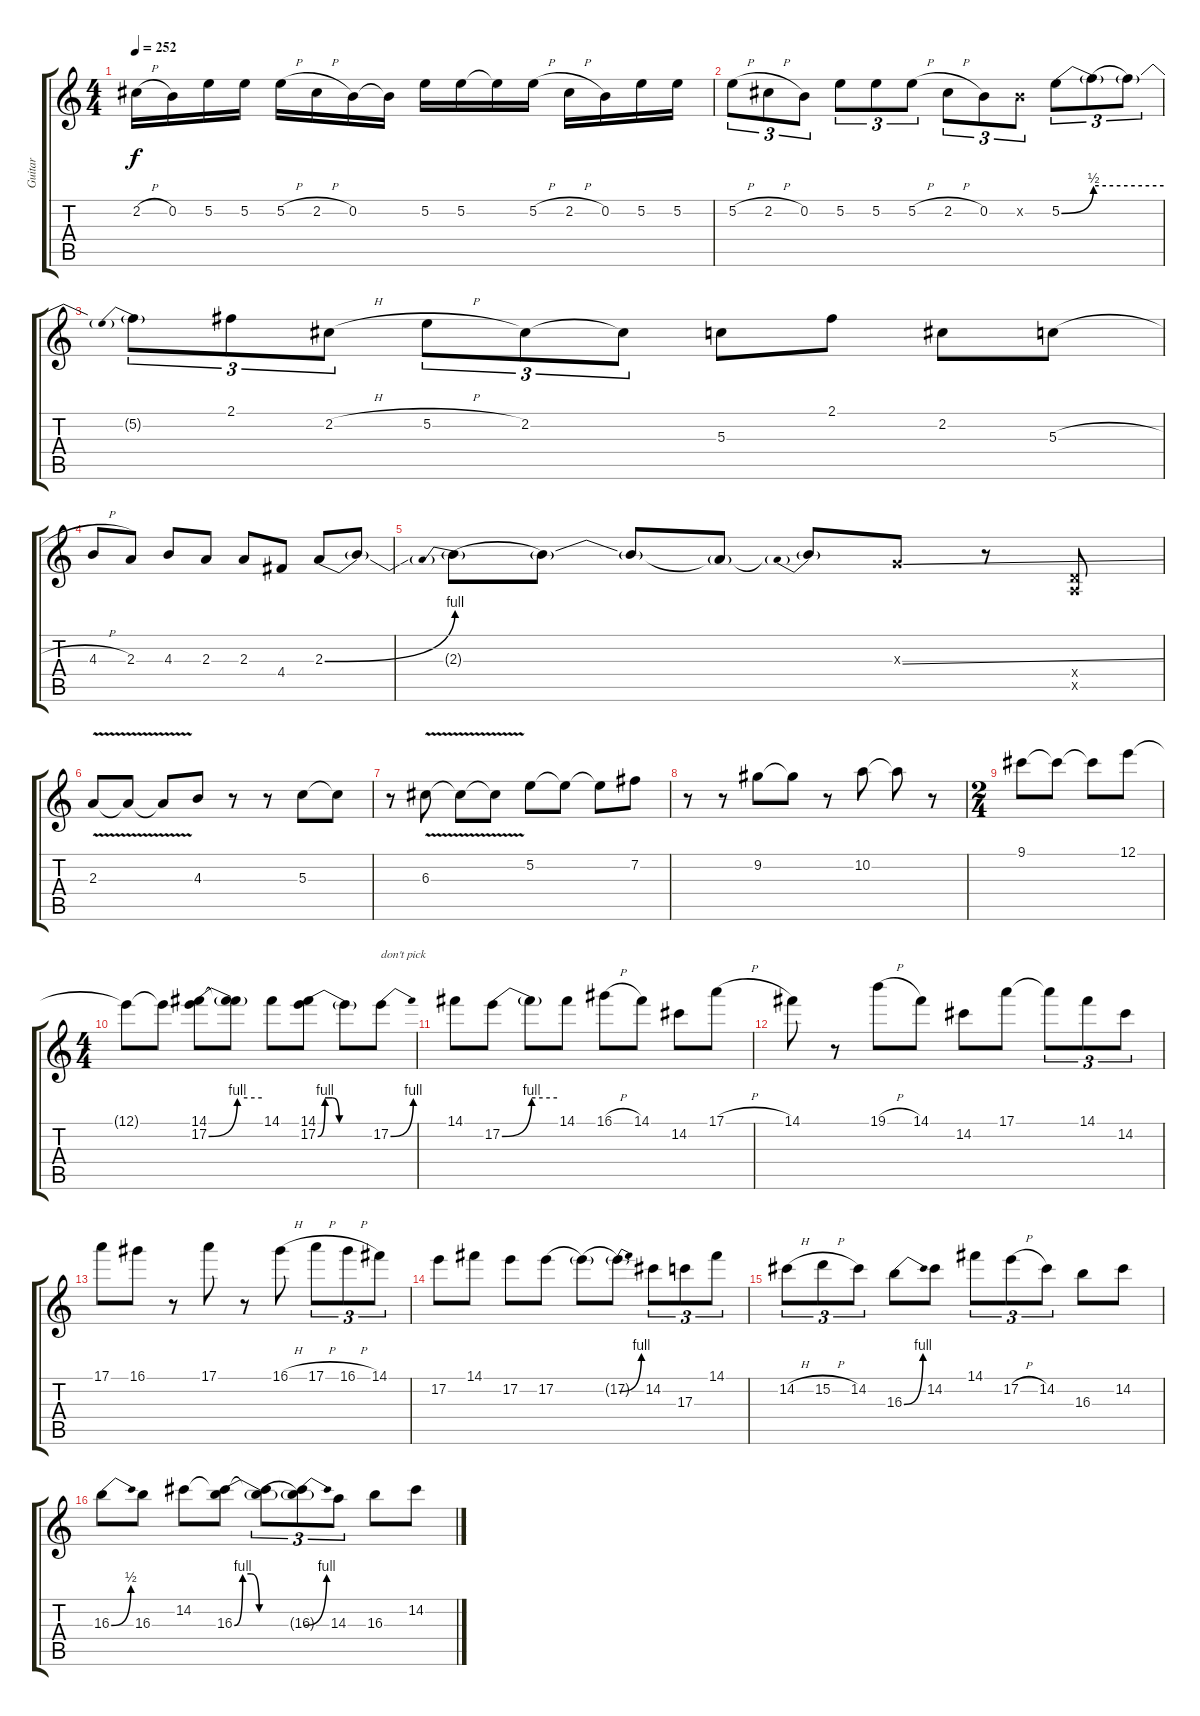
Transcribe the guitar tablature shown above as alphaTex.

\track ("Guitar" "Guitar") {instrument distortionguitar}
\staff {score tabs}
\tuning (E4 B3 G3 D3 A2 E2) {hide}
\ts (4 4)
\tempo 252
\clef g2
\ks c
2.2{h}.16{dy f} 0.2.16 5.2.16 5.2.16 5.2{h}.16 2.2{h}.16 0.2.16 0.2{t}.16 5.2.16 5.2.16 5.2{t}.16 5.2{h}.16 2.2{h}.16 0.2.16 5.2.16 5.2.16 |
5.2{h}.8{tu (3 2)} 2.2{h}.8{tu (3 2)} 0.2.8{tu (3 2)} 5.2.8{tu (3 2)} 5.2.8{tu (3 2)} 5.2{h}.8{tu (3 2)} 2.2{h}.8{tu (3 2)} 0.2.8{tu (3 2)} 0.2{x}.8{tu (3 2)} 5.2{be (bend 0 0 60 2)}.8{tu (3 2)} 5.2{be (hold 0 2 60 2) t}.8{tu (3 2)} 5.2{t}.8{tu (3 2)} |
5.2{be (prebend 0 2 60 2) t}.8{tu (3 2)} 2.1.8{tu (3 2)} 2.2{h}.8{tu (3 2)} 5.2{h}.8{tu (3 2)} 2.2.8{tu (3 2)} 2.2{t}.8{tu (3 2)} 5.3.8 2.1.8 2.2.8 5.3{h}.8 |
4.3{h}.8 2.3.8 4.3.8 2.3.8 2.3.8 4.4.8 2.3{be (bend 0 0 60 4)}.8 2.3{t}.8 |
2.3{be (prebend 0 4 60 4) t}.8 2.3{t}.8 2.3{t}.8 2.3{t}.8 2.3{be (prebend 0 4 60 4) t}.8 0.3{ss x}.8 r.8 (0.4{x} 0.5{x}).8 |
2.3{v}.8 2.3{v t}.8 2.3{v t}.8 4.3.8 r.8 r.8 5.3.8 5.3{t}.8 |
r.8 6.3{v}.8 6.3{v t}.8 6.3{v t}.8 5.2.8 5.2{t}.8 5.2{t}.8 7.2.8 |
r.8 r.8 9.2.8 9.2{t}.8 r.8 10.2.8 10.2{t}.8 r.8 |
\ts (2 4)
9.1.8 9.1{t}.8 9.1{t}.8 12.1.8 |
\ts (4 4)
12.1{t}.8 12.1{t}.8 (14.1 17.2{be (bend 0 0 60 4)}).8 (14.1{t} 17.2{be (hold 0 4 60 4) t}).8 14.1.8 (14.1 17.2{be (custom 0 0 15 4 30 4 45 0 60 0)}).8 17.2{be (hold 0 0 60 0) t}.8 17.2{be (bend 0 0 60 4)}.8{txt "don't pick"} |
14.1.8 17.2{be (bend 0 0 60 4)}.8 17.2{be (hold 0 4 60 4) t}.8 14.1.8 16.1{h}.8 14.1.8 14.2.8 17.1{h}.8 |
14.1.8 r.8 19.1{h}.8 14.1.8 14.2.8 17.1.8 17.1{t}.8{tu (3 2)} 14.1.8{tu (3 2)} 14.2.8{tu (3 2)} |
17.1.8 16.1.8 r.8 17.1.8 r.8 16.1{h}.8 17.1{h}.8{tu (3 2)} 16.1{h}.8{tu (3 2)} 14.1.8{tu (3 2)} |
17.2.8 14.1.8 17.2.8 17.2{be (hold 0 0 60 0)}.8 17.2{be (hold 0 0 60 0) t}.8 17.2{be (bend 0 0 60 4) t}.8 14.2.8{tu (3 2)} 17.3.8{tu (3 2)} 14.1.8{tu (3 2)} |
14.2{h}.8{tu (3 2)} 15.2{h}.8{tu (3 2)} 14.2.8{tu (3 2)} 16.3{be (bend 0 0 60 4)}.8 14.2.8 14.1.8{tu (3 2)} 17.2{h}.8{tu (3 2)} 14.2.8{tu (3 2)} 16.3.8 14.2.8 |
16.3{be (bend 0 0 60 2)}.8 16.3.8 14.2.8 (14.2{t} 16.3{be (custom 0 0 15 4 30 4 45 0 60 0)}).8 (14.2{t} 16.3{be (hold 0 0 60 0) t}).8{tu (3 2)} (14.2{t} 16.3{be (bend 0 0 60 4) t}).8{tu (3 2)} 14.3.8{tu (3 2)} 16.3.8 14.2.8
